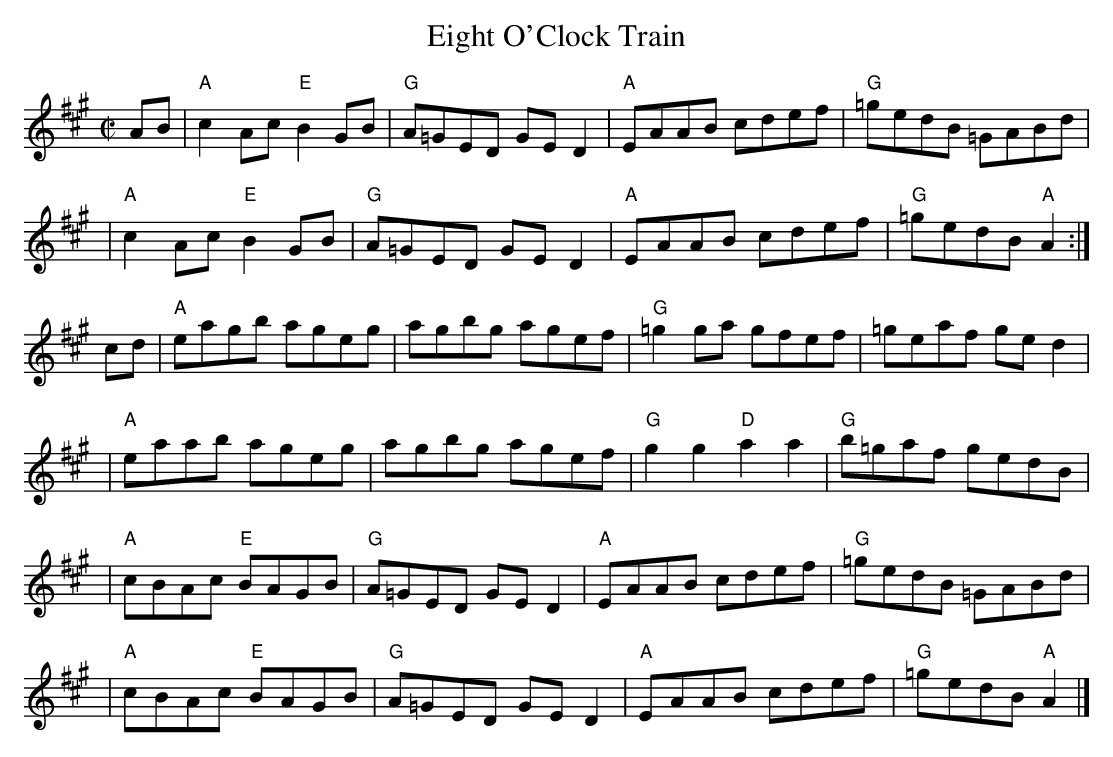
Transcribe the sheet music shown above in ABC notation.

X:1
T: Eight O'Clock Train
M: C|
L: 1/8
K: A
AB \
| "A"c2Ac "E"B2GB | "G"A=GED GED2 | "A"EAAB cdef | "G"=gedB =GABd |
| "A"c2Ac "E"B2GB | "G"A=GED GED2 | "A"EAAB cdef | "G"=gedB "A"A2 :|
cd \
| "A"eagb ageg | agbg agef | "G"=g2ga gfef | =geaf ged2 |
| "A"eaab ageg | agbg agef | "G"g2g2 "D"a2a2 | "G"b=gaf gedB |
| "A"cBAc "E"BAGB | "G"A=GED GED2 | "A"EAAB cdef | "G"=gedB =GABd |
| "A"cBAc "E"BAGB | "G"A=GED GED2 | "A"EAAB cdef | "G"=gedB "A"A2 |]
